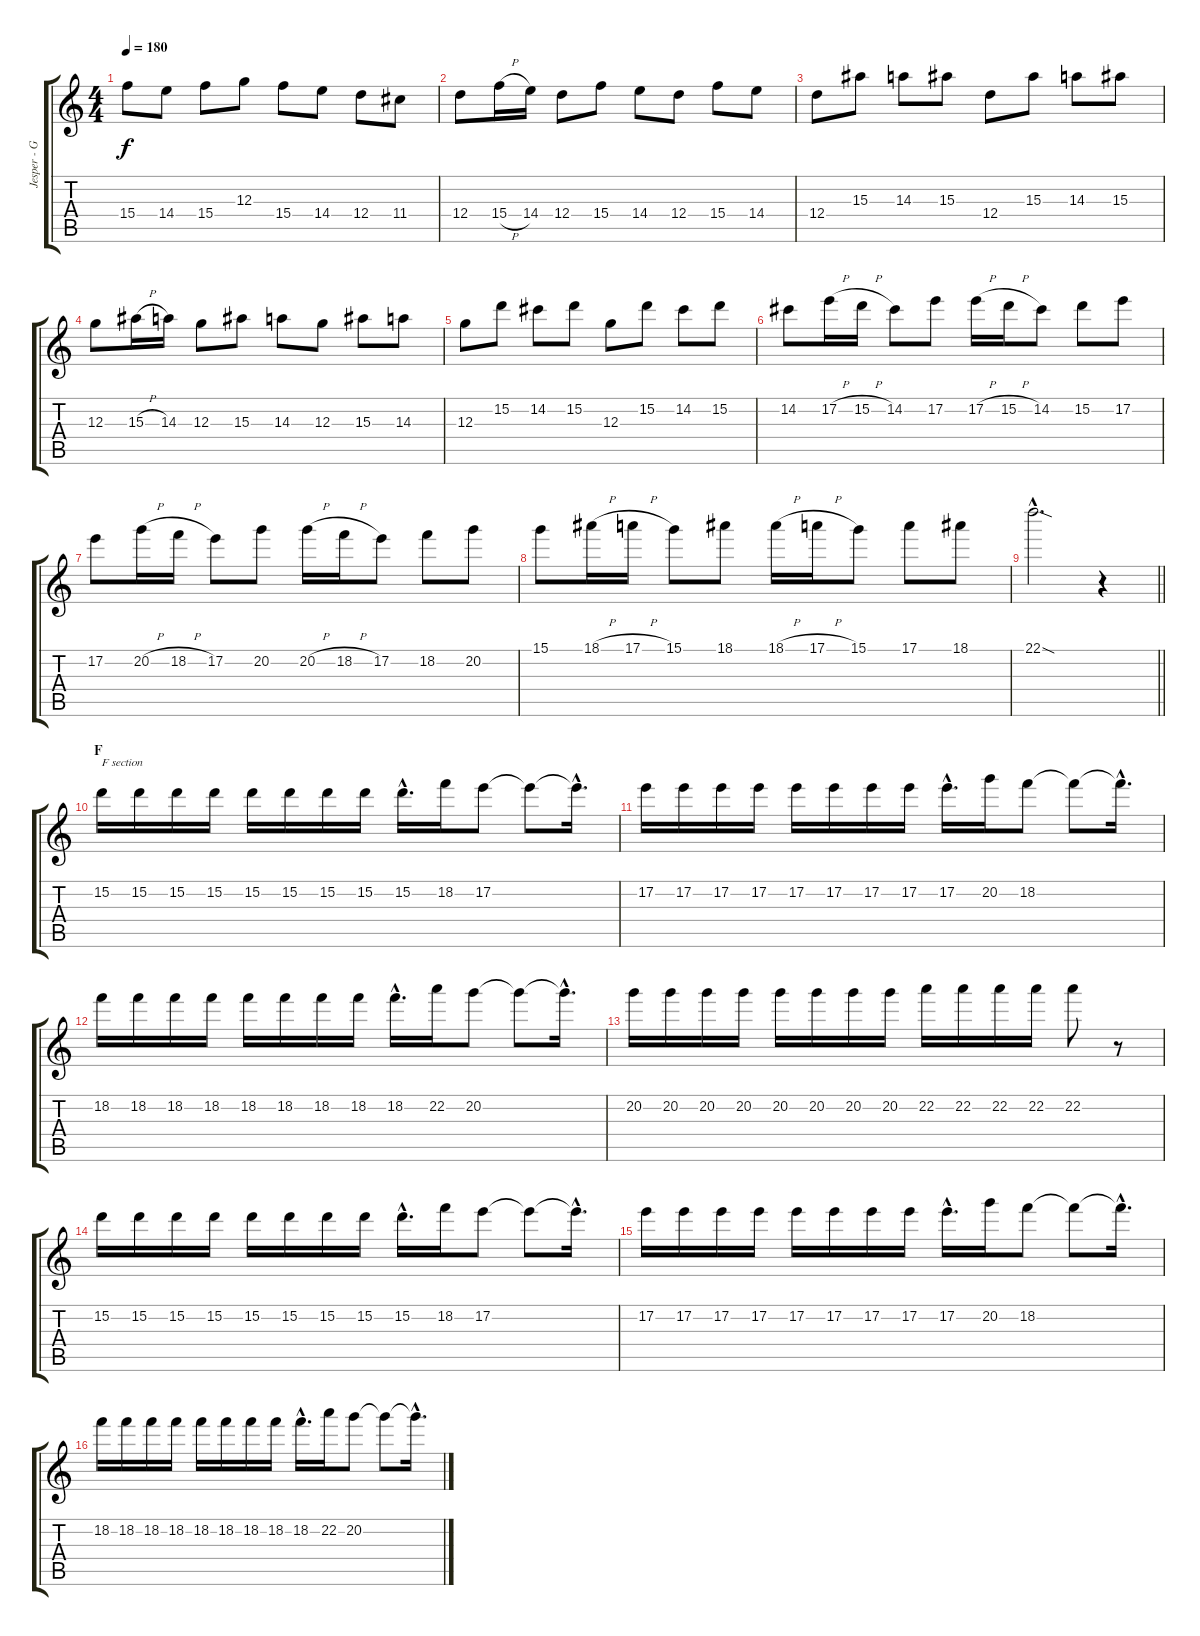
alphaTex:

\track ("Jesper - Guitar" "Jesper - G") {instrument overdrivenguitar}
\staff {score tabs}
\tuning (E4 B3 G3 D3 A2 E2) {hide}
\ts (4 4)
\tempo 180
\clef g2
\ks c
15.4.8{dy f} 14.4.8 15.4.8 12.3.8 15.4.8 14.4.8 12.4.8 11.4.8 |
12.4.8 15.4{h}.16 14.4.16 12.4.8 15.4.8 14.4.8 12.4.8 15.4.8 14.4.8 |
12.4.8 15.3.8 14.3.8 15.3.8 12.4.8 15.3.8 14.3.8 15.3.8 |
12.3.8 15.3{h}.16 14.3.16 12.3.8 15.3.8 14.3.8 12.3.8 15.3.8 14.3.8 |
12.3.8 15.2.8 14.2.8 15.2.8 12.3.8 15.2.8 14.2.8 15.2.8 |
14.2.8 17.2{h}.16 15.2{h}.16 14.2.8 17.2.8 17.2{h}.16 15.2{h}.16 14.2.8 15.2.8 17.2.8 |
17.2.8 20.2{h}.16 18.2{h}.16 17.2.8 20.2.8 20.2{h}.16 18.2{h}.16 17.2.8 18.2.8 20.2.8 |
15.1.8 18.1{h}.16 17.1{h}.16 15.1.8 18.1.8 18.1{h}.16 17.1{h}.16 15.1.8 17.1.8 18.1.8 |
\barLineRight lightlight
22.1{sod hac}.2{d} r.4 |
\section ("" "F")
15.2.16{txt "F section"} 15.2.16 15.2.16 15.2.16 15.2.16 15.2.16 15.2.16 15.2.16 15.2{hac}.16{d} 18.2.16 17.2.8 17.2{t}.8 17.2{hac t}.16{d} |
17.2.16 17.2.16 17.2.16 17.2.16 17.2.16 17.2.16 17.2.16 17.2.16 17.2{hac}.16{d} 20.2.16 18.2.8 18.2{t}.8 18.2{hac t}.16{d} |
18.2.16 18.2.16 18.2.16 18.2.16 18.2.16 18.2.16 18.2.16 18.2.16 18.2{hac}.16{d} 22.2.16 20.2.8 20.2{t}.8 20.2{hac t}.16{d} |
20.2.16 20.2.16 20.2.16 20.2.16 20.2.16 20.2.16 20.2.16 20.2.16 22.2.16 22.2.16 22.2.16 22.2.16 22.2.8 r.8 |
15.2.16 15.2.16 15.2.16 15.2.16 15.2.16 15.2.16 15.2.16 15.2.16 15.2{hac}.16{d} 18.2.16 17.2.8 17.2{t}.8 17.2{hac t}.16{d} |
17.2.16 17.2.16 17.2.16 17.2.16 17.2.16 17.2.16 17.2.16 17.2.16 17.2{hac}.16{d} 20.2.16 18.2.8 18.2{t}.8 18.2{hac t}.16{d} |
18.2.16 18.2.16 18.2.16 18.2.16 18.2.16 18.2.16 18.2.16 18.2.16 18.2{hac}.16{d} 22.2.16 20.2.8 20.2{t}.8 20.2{hac t}.16{d}
